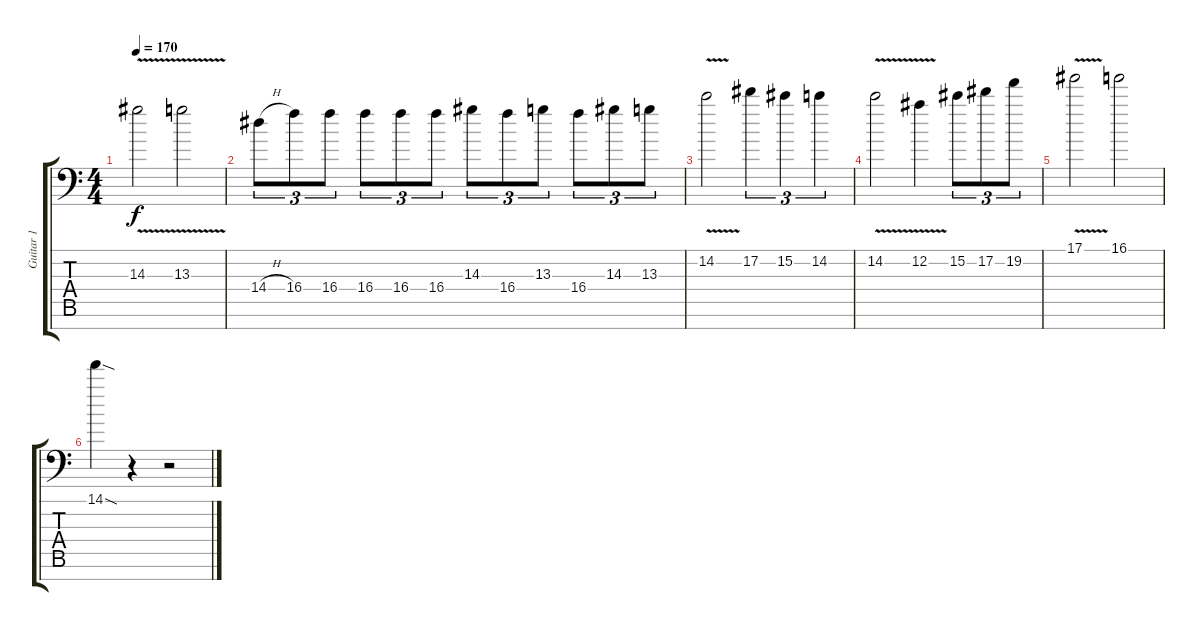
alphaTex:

\track ("Guitar 1" "Guitar 1") {instrument distortionguitar}
\staff {score tabs}
\tuning (Eb4 Bb3 Gb3 Db3 Ab2 Eb2 Bb1) {hide}
\ts (4 4)
\tempo 170
\clef f4
\ks c
14.3{v}.2{dy f} 13.3{v}.2 |
14.4{h}.8{tu (3 2)} 16.4.8{tu (3 2)} 16.4.8{tu (3 2)} 16.4.8{tu (3 2)} 16.4.8{tu (3 2)} 16.4.8{tu (3 2)} 14.3.8{tu (3 2)} 16.4.8{tu (3 2)} 13.3.8{tu (3 2)} 16.4.8{tu (3 2)} 14.3.8{tu (3 2)} 13.3.8{tu (3 2)} |
14.2{v}.2 17.2.4{tu (3 2)} 15.2.4{tu (3 2)} 14.2.4{tu (3 2)} |
14.2{v}.2 12.2{v}.4 15.2.8{tu (3 2)} 17.2.8{tu (3 2)} 19.2.8{tu (3 2)} |
17.1{v}.2 16.1.2 |
14.1{sod}.4 r.4 r.2
